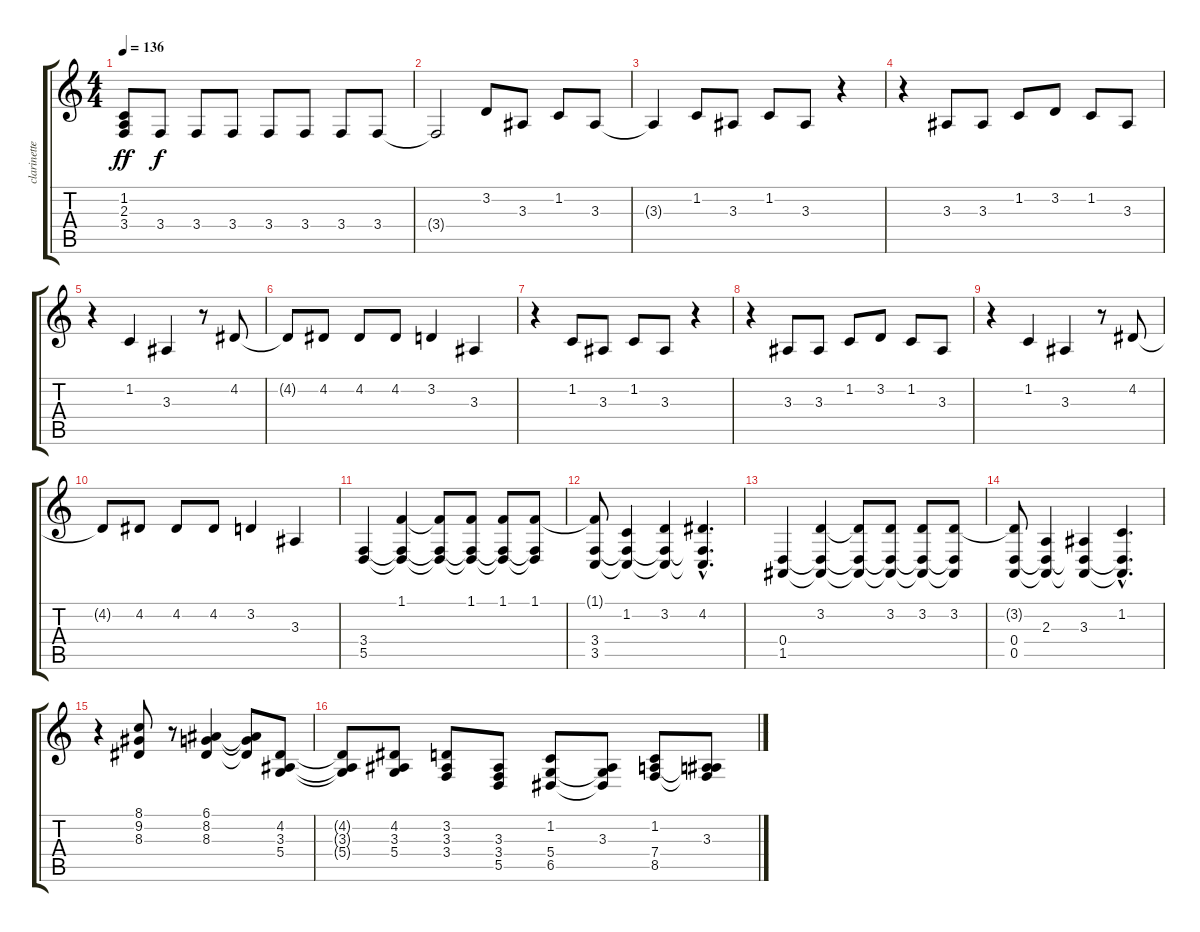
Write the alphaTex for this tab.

\track ("clarinettes" "clarinette") {instrument clarinet}
\staff {score tabs}
\tuning (E4 B3 G3 D3 A2 E2) {hide}
\ts (4 4)
\tempo 136
\clef g2
\ks c
(1.2 2.3 3.4).8{dy ff} 3.4.8{dy f} 3.4.8 3.4.8 3.4.8 3.4.8 3.4.8 3.4.8 |
3.4{t}.2 3.2.8 3.3.8 1.2.8 3.3.8 |
3.3{t}.4 1.2.8 3.3.8 1.2.8 3.3.8 r.4 |
r.4 3.3.8 3.3.8 1.2.8 3.2.8 1.2.8 3.3.8 |
r.4 1.2.4 3.3.4 r.8 4.2.8 |
4.2{t}.8 4.2.8 4.2.8 4.2.8 3.2.4 3.3.4 |
r.4 1.2.8 3.3.8 1.2.8 3.3.8 r.4 |
r.4 3.3.8 3.3.8 1.2.8 3.2.8 1.2.8 3.3.8 |
r.4 1.2.4 3.3.4 r.8 4.2.8 |
4.2{t}.8 4.2.8 4.2.8 4.2.8 3.2.4 3.3.4 |
(3.4 5.5).4 (1.1 3.4{t} 5.5{t}).4 (1.1{t} 3.4{t} 5.5{t}).8 (1.1 3.4{t} 5.5{t}).8 (1.1 3.4{t} 5.5{t}).8 (1.1 3.4{t} 5.5{t}).8 |
(1.1{t} 3.4 3.5).8 (1.2 3.4{t} 3.5{t}).4 (3.2 3.4{t} 3.5{t}).4 (4.2{hac} 3.4{hac t} 3.5{hac t}).4{d} |
(0.4 1.5).4 (3.2 0.4{t} 1.5{t}).4 (3.2{t} 0.4{t} 1.5{t}).8 (3.2 0.4{t} 1.5{t}).8 (3.2 0.4{t} 1.5{t}).8 (3.2 0.4{t} 1.5{t}).8 |
(3.2{t} 0.4 0.5).8 (2.3 0.4{t} 0.5{t}).4 (3.3 0.4{t} 0.5{t}).4 (1.2{hac} 0.4{hac t} 0.5{hac t}).4{d} |
r.4 (8.1 9.2 8.3).8 r.8 (6.1 8.2 8.3).4 (6.1{t} 8.2{t} 8.3{t}).8 (4.2 3.3 5.4).8 |
(4.2{t} 3.3{t} 5.4{t}).8 (4.2 3.3 5.4).8 (3.2 3.3 3.4).8 (3.3 3.4 5.5).8 (1.2 5.4 6.5).8 (3.3 5.4{t} 6.5{t}).8 (1.2 7.4 8.5).8 (3.3 7.4{t} 8.5{t}).8
